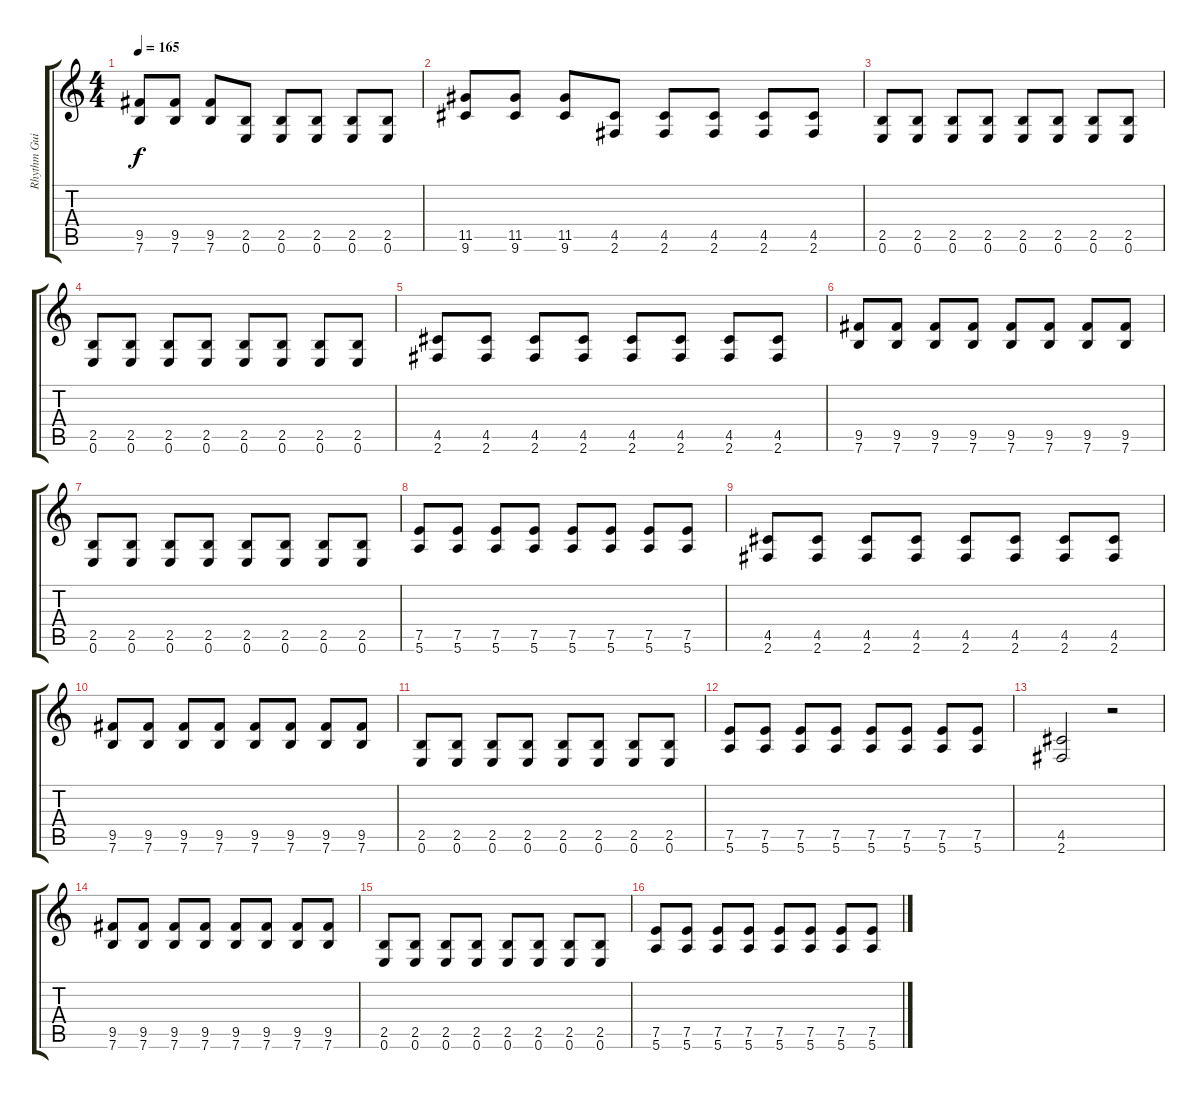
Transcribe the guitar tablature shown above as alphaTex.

\track ("Rhythm Guitar" "Rhythm Gui") {instrument distortionguitar}
\staff {score tabs}
\tuning (E4 B3 G3 D3 A2 E2) {hide}
\ts (4 4)
\tempo 165
\clef g2
\ks c
(9.5 7.6).8{dy f} (9.5 7.6).8 (9.5 7.6).8 (2.5 0.6).8 (2.5 0.6).8 (2.5 0.6).8 (2.5 0.6).8 (2.5 0.6).8 |
(11.5 9.6).8 (11.5 9.6).8 (11.5 9.6).8 (4.5 2.6).8 (4.5 2.6).8 (4.5 2.6).8 (4.5 2.6).8 (4.5 2.6).8 |
(2.5 0.6).8 (2.5 0.6).8 (2.5 0.6).8 (2.5 0.6).8 (2.5 0.6).8 (2.5 0.6).8 (2.5 0.6).8 (2.5 0.6).8 |
(2.5 0.6).8 (2.5 0.6).8 (2.5 0.6).8 (2.5 0.6).8 (2.5 0.6).8 (2.5 0.6).8 (2.5 0.6).8 (2.5 0.6).8 |
(4.5 2.6).8 (4.5 2.6).8 (4.5 2.6).8 (4.5 2.6).8 (4.5 2.6).8 (4.5 2.6).8 (4.5 2.6).8 (4.5 2.6).8 |
(9.5 7.6).8 (9.5 7.6).8 (9.5 7.6).8 (9.5 7.6).8 (9.5 7.6).8 (9.5 7.6).8 (9.5 7.6).8 (9.5 7.6).8 |
(2.5 0.6).8 (2.5 0.6).8 (2.5 0.6).8 (2.5 0.6).8 (2.5 0.6).8 (2.5 0.6).8 (2.5 0.6).8 (2.5 0.6).8 |
(7.5 5.6).8 (7.5 5.6).8 (7.5 5.6).8 (7.5 5.6).8 (7.5 5.6).8 (7.5 5.6).8 (7.5 5.6).8 (7.5 5.6).8 |
(4.5 2.6).8 (4.5 2.6).8 (4.5 2.6).8 (4.5 2.6).8 (4.5 2.6).8 (4.5 2.6).8 (4.5 2.6).8 (4.5 2.6).8 |
(9.5 7.6).8 (9.5 7.6).8 (9.5 7.6).8 (9.5 7.6).8 (9.5 7.6).8 (9.5 7.6).8 (9.5 7.6).8 (9.5 7.6).8 |
(2.5 0.6).8 (2.5 0.6).8 (2.5 0.6).8 (2.5 0.6).8 (2.5 0.6).8 (2.5 0.6).8 (2.5 0.6).8 (2.5 0.6).8 |
(7.5 5.6).8 (7.5 5.6).8 (7.5 5.6).8 (7.5 5.6).8 (7.5 5.6).8 (7.5 5.6).8 (7.5 5.6).8 (7.5 5.6).8 |
(4.5 2.6).2 r.2 |
(9.5 7.6).8 (9.5 7.6).8 (9.5 7.6).8 (9.5 7.6).8 (9.5 7.6).8 (9.5 7.6).8 (9.5 7.6).8 (9.5 7.6).8 |
(2.5 0.6).8 (2.5 0.6).8 (2.5 0.6).8 (2.5 0.6).8 (2.5 0.6).8 (2.5 0.6).8 (2.5 0.6).8 (2.5 0.6).8 |
(7.5 5.6).8 (7.5 5.6).8 (7.5 5.6).8 (7.5 5.6).8 (7.5 5.6).8 (7.5 5.6).8 (7.5 5.6).8 (7.5 5.6).8
